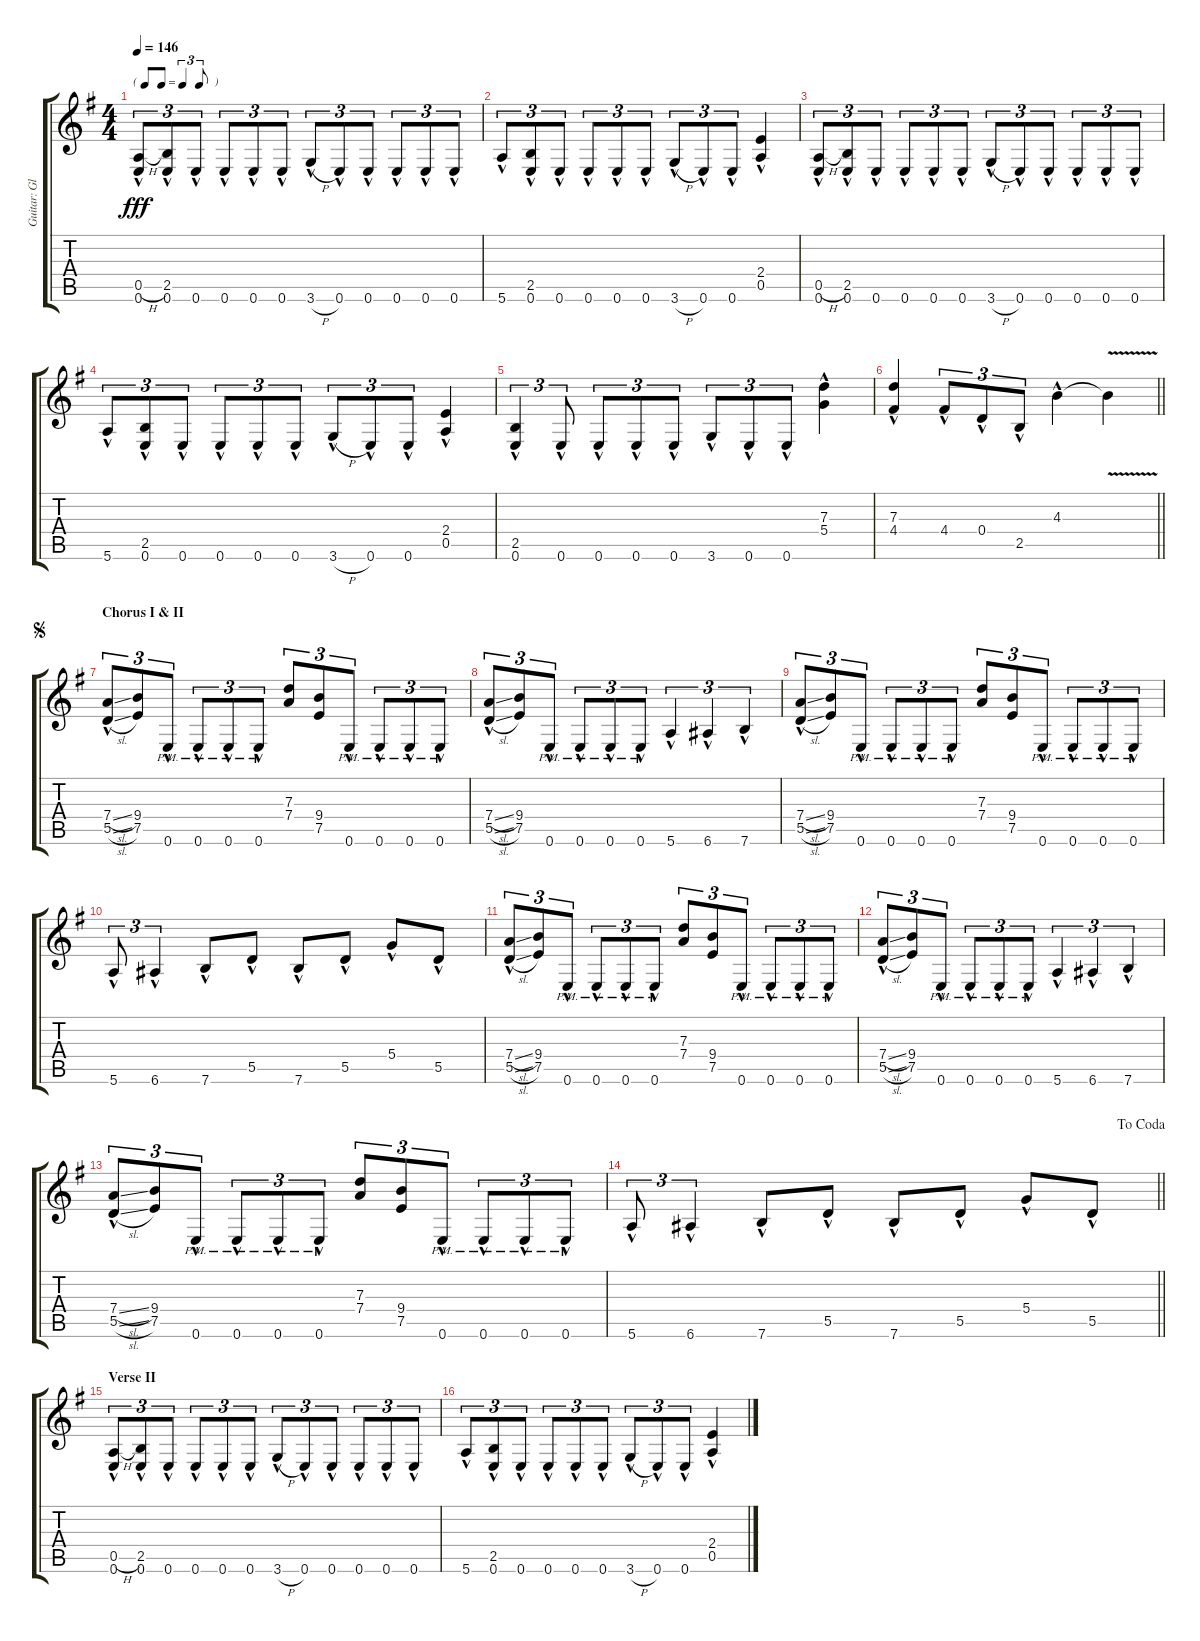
\track ("Guitar: Glenn" "Guitar: Gl") {instrument distortionguitar}
\staff {score tabs}
\tuning (E4 B3 G3 D3 A2 E2) {hide}
\ts (4 4)
\tf triplet8th
\tempo 146
\clef g2
\ks g
(0.5{h hac} 0.6{hac}).8{tu (3 2) dy fff} (2.5{hac} 0.6{hac}).8{tu (3 2)} 0.6{hac}.8{tu (3 2)} 0.6{hac}.8{tu (3 2)} 0.6{hac}.8{tu (3 2)} 0.6{hac}.8{tu (3 2)} 3.6{h hac}.8{tu (3 2)} 0.6{hac}.8{tu (3 2)} 0.6{hac}.8{tu (3 2)} 0.6{hac}.8{tu (3 2)} 0.6{hac}.8{tu (3 2)} 0.6{hac}.8{tu (3 2)} |
5.6{hac}.8{tu (3 2)} (2.5{hac} 0.6{hac}).8{tu (3 2)} 0.6{hac}.8{tu (3 2)} 0.6{hac}.8{tu (3 2)} 0.6{hac}.8{tu (3 2)} 0.6{hac}.8{tu (3 2)} 3.6{h hac}.8{tu (3 2)} 0.6{hac}.8{tu (3 2)} 0.6{hac}.8{tu (3 2)} (2.4{hac} 0.5{hac}).4 |
(0.5{h hac} 0.6{hac}).8{tu (3 2)} (2.5{hac} 0.6{hac}).8{tu (3 2)} 0.6{hac}.8{tu (3 2)} 0.6{hac}.8{tu (3 2)} 0.6{hac}.8{tu (3 2)} 0.6{hac}.8{tu (3 2)} 3.6{h hac}.8{tu (3 2)} 0.6{hac}.8{tu (3 2)} 0.6{hac}.8{tu (3 2)} 0.6{hac}.8{tu (3 2)} 0.6{hac}.8{tu (3 2)} 0.6{hac}.8{tu (3 2)} |
5.6{hac}.8{tu (3 2)} (2.5{hac} 0.6{hac}).8{tu (3 2)} 0.6{hac}.8{tu (3 2)} 0.6{hac}.8{tu (3 2)} 0.6{hac}.8{tu (3 2)} 0.6{hac}.8{tu (3 2)} 3.6{h hac}.8{tu (3 2)} 0.6{hac}.8{tu (3 2)} 0.6{hac}.8{tu (3 2)} (2.4{hac} 0.5{hac}).4 |
(2.5{hac} 0.6{hac}).4{tu (3 2)} 0.6{hac}.8{tu (3 2)} 0.6{hac}.8{tu (3 2)} 0.6{hac}.8{tu (3 2)} 0.6{hac}.8{tu (3 2)} 3.6{hac}.8{tu (3 2)} 0.6{hac}.8{tu (3 2)} 0.6{hac}.8{tu (3 2)} (7.3{hac} 5.4{hac}).4 |
\barLineRight lightlight
(7.3{hac} 4.4{hac}).4 4.4{hac}.8{tu (3 2)} 0.4{hac}.8{tu (3 2)} 2.5{hac}.8{tu (3 2)} 4.3{hac}.4 4.3{v t}.4 |
\section ("" "Chorus I & II")
\jump segno
(7.4{sl} 5.5{sl hac}).8{tu (3 2)} (9.4 7.5).8{tu (3 2)} 0.6{hac pm}.8{tu (3 2)} 0.6{hac pm}.8{tu (3 2)} 0.6{hac pm}.8{tu (3 2)} 0.6{hac pm}.8{tu (3 2)} (7.3 7.4).8{tu (3 2)} (9.4 7.5).8{tu (3 2)} 0.6{hac pm}.8{tu (3 2)} 0.6{hac pm}.8{tu (3 2)} 0.6{hac pm}.8{tu (3 2)} 0.6{hac pm}.8{tu (3 2)} |
(7.4{sl} 5.5{sl hac}).8{tu (3 2)} (9.4 7.5).8{tu (3 2)} 0.6{hac pm}.8{tu (3 2)} 0.6{hac pm}.8{tu (3 2)} 0.6{hac pm}.8{tu (3 2)} 0.6{hac pm}.8{tu (3 2)} 5.6{hac}.4{tu (3 2)} 6.6{hac}.4{tu (3 2)} 7.6{hac}.4{tu (3 2)} |
(7.4{sl} 5.5{sl hac}).8{tu (3 2)} (9.4 7.5).8{tu (3 2)} 0.6{hac pm}.8{tu (3 2)} 0.6{hac pm}.8{tu (3 2)} 0.6{hac pm}.8{tu (3 2)} 0.6{hac pm}.8{tu (3 2)} (7.3 7.4).8{tu (3 2)} (9.4 7.5).8{tu (3 2)} 0.6{hac pm}.8{tu (3 2)} 0.6{hac pm}.8{tu (3 2)} 0.6{hac pm}.8{tu (3 2)} 0.6{hac pm}.8{tu (3 2)} |
5.6{hac}.8{tu (3 2)} 6.6{hac}.4{tu (3 2)} 7.6{hac}.8 5.5{hac}.8 7.6{hac}.8 5.5{hac}.8 5.4{hac}.8 5.5{hac}.8 |
(7.4{sl} 5.5{sl hac}).8{tu (3 2)} (9.4 7.5).8{tu (3 2)} 0.6{hac pm}.8{tu (3 2)} 0.6{hac pm}.8{tu (3 2)} 0.6{hac pm}.8{tu (3 2)} 0.6{hac pm}.8{tu (3 2)} (7.3 7.4).8{tu (3 2)} (9.4 7.5).8{tu (3 2)} 0.6{hac pm}.8{tu (3 2)} 0.6{hac pm}.8{tu (3 2)} 0.6{hac pm}.8{tu (3 2)} 0.6{hac pm}.8{tu (3 2)} |
(7.4{sl} 5.5{sl hac}).8{tu (3 2)} (9.4 7.5).8{tu (3 2)} 0.6{hac pm}.8{tu (3 2)} 0.6{hac pm}.8{tu (3 2)} 0.6{hac pm}.8{tu (3 2)} 0.6{hac pm}.8{tu (3 2)} 5.6{hac}.4{tu (3 2)} 6.6{hac}.4{tu (3 2)} 7.6{hac}.4{tu (3 2)} |
(7.4{sl} 5.5{sl hac}).8{tu (3 2)} (9.4 7.5).8{tu (3 2)} 0.6{hac pm}.8{tu (3 2)} 0.6{hac pm}.8{tu (3 2)} 0.6{hac pm}.8{tu (3 2)} 0.6{hac pm}.8{tu (3 2)} (7.3 7.4).8{tu (3 2)} (9.4 7.5).8{tu (3 2)} 0.6{hac pm}.8{tu (3 2)} 0.6{hac pm}.8{tu (3 2)} 0.6{hac pm}.8{tu (3 2)} 0.6{hac pm}.8{tu (3 2)} |
\jump dacoda
\barLineRight lightlight
5.6{hac}.8{tu (3 2)} 6.6{hac}.4{tu (3 2)} 7.6{hac}.8 5.5{hac}.8 7.6{hac}.8 5.5{hac}.8 5.4{hac}.8 5.5{hac}.8 |
\section ("" "Verse II")
(0.5{h hac} 0.6{hac}).8{tu (3 2)} (2.5{hac} 0.6{hac}).8{tu (3 2)} 0.6{hac}.8{tu (3 2)} 0.6{hac}.8{tu (3 2)} 0.6{hac}.8{tu (3 2)} 0.6{hac}.8{tu (3 2)} 3.6{h hac}.8{tu (3 2)} 0.6{hac}.8{tu (3 2)} 0.6{hac}.8{tu (3 2)} 0.6{hac}.8{tu (3 2)} 0.6{hac}.8{tu (3 2)} 0.6{hac}.8{tu (3 2)} |
5.6{hac}.8{tu (3 2)} (2.5{hac} 0.6{hac}).8{tu (3 2)} 0.6{hac}.8{tu (3 2)} 0.6{hac}.8{tu (3 2)} 0.6{hac}.8{tu (3 2)} 0.6{hac}.8{tu (3 2)} 3.6{h hac}.8{tu (3 2)} 0.6{hac}.8{tu (3 2)} 0.6{hac}.8{tu (3 2)} (2.4{hac} 0.5{hac}).4
